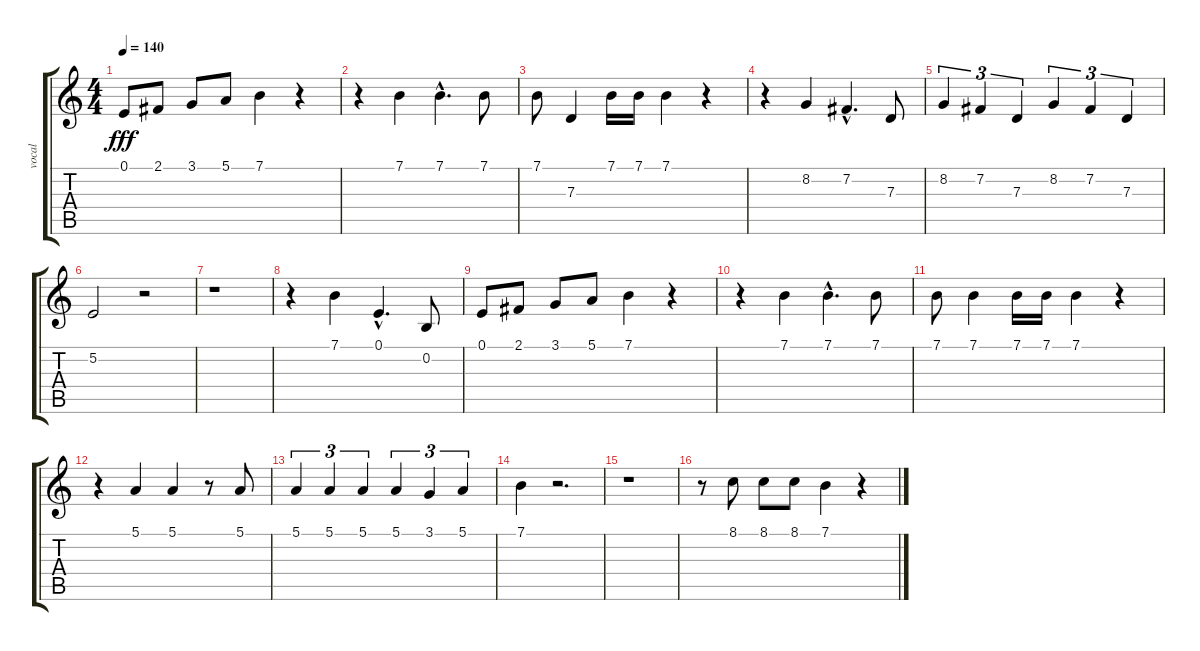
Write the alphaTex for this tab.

\track ("vocal" "vocal") {instrument viola}
\staff {score tabs}
\tuning (E4 B3 G3 D3 A2 E2) {hide}
\ts (4 4)
\tempo 140
\clef g2
\ks c
0.1.8{dy fff} 2.1.8 3.1.8 5.1.8 7.1.4 r.4 |
r.4 7.1.4 7.1{hac}.4{d} 7.1.8 |
7.1.8 7.3.4 7.1.16 7.1.16 7.1.4 r.4 |
r.4 8.2.4 7.2{hac}.4{d} 7.3.8 |
8.2.4{tu (3 2)} 7.2.4{tu (3 2)} 7.3.4{tu (3 2)} 8.2.4{tu (3 2)} 7.2.4{tu (3 2)} 7.3.4{tu (3 2)} |
5.2.2 r.2 |
r.1 |
r.4 7.1.4 0.1{hac}.4{d} 0.2.8 |
0.1.8 2.1.8 3.1.8 5.1.8 7.1.4 r.4 |
r.4 7.1.4 7.1{hac}.4{d} 7.1.8 |
7.1.8 7.1.4 7.1.16 7.1.16 7.1.4 r.4 |
r.4 5.1.4 5.1.4 r.8 5.1.8 |
5.1.4{tu (3 2)} 5.1.4{tu (3 2)} 5.1.4{tu (3 2)} 5.1.4{tu (3 2)} 3.1.4{tu (3 2)} 5.1.4{tu (3 2)} |
7.1.4 r.2{d} |
r.1 |
r.8 8.1.8 8.1.8 8.1.8 7.1.4 r.4
